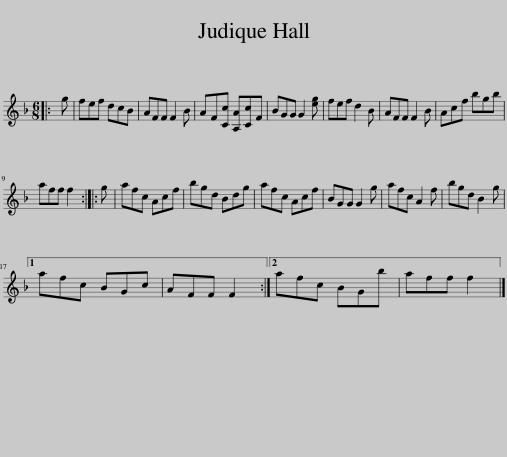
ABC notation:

X:1
L:1/8
M:6/8
I:linebreak $
K:F
V:1 treble
V:1
|: g | fef dcB | AFF F2 B | AF[Cc] [A,A][Cc]F | BGG G2 [eg] | %5
 fef d2 B | AFF F2 B | Acf bgb |$ aff f2 :: g | %10
 afc Acf | bgd Bdg | afc Acf | BGG G2 g | afc A2 f | %15
 bgd B2 g |1$ afc BGc | AFF F2 :|2 afc BGb | aff f2 |] %20
